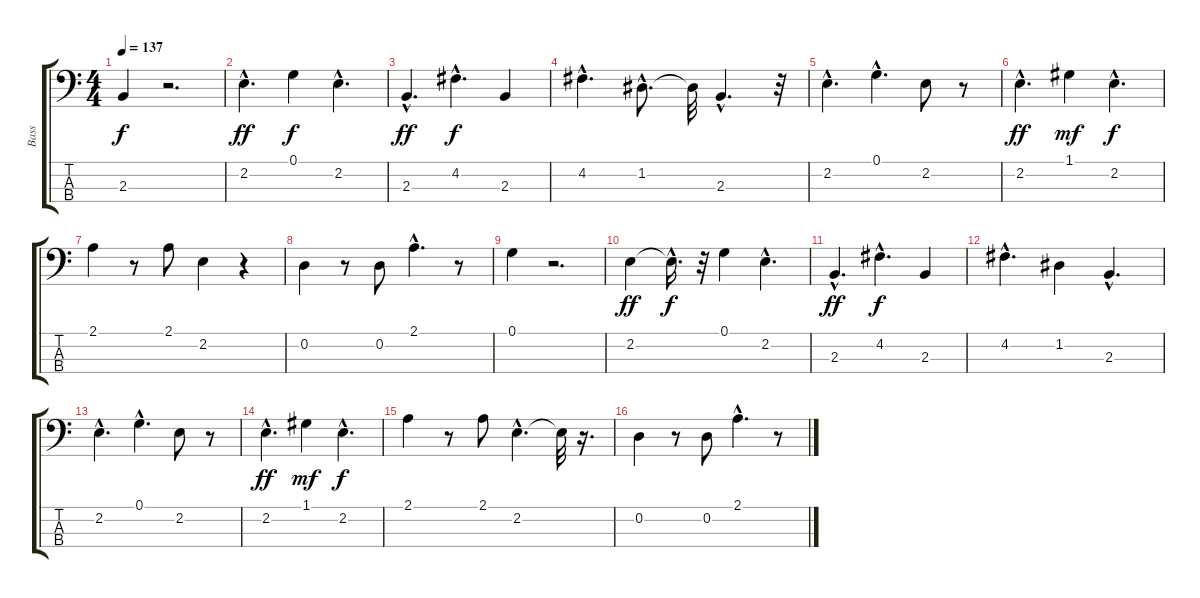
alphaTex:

\track ("Bass " "Bass ") {instrument acousticbass}
\staff {score tabs}
\tuning (G2 D2 A1 E1) {hide}
\ts (4 4)
\tempo 137
\clef f4
\ks c
2.3.4{dy f} r.2{d} |
2.2{hac}.4{d dy ff} 0.1.4{dy f} 2.2{hac}.4{d} |
2.3{hac}.4{d dy ff} 4.2{hac}.4{d dy f} 2.3.4 |
4.2{hac}.4{d} 1.2{hac}.8{d} 1.2{t}.32 2.3{hac}.4{d} r.32 |
2.2{hac}.4{d} 0.1{hac}.4{d} 2.2.8 r.8 |
2.2{hac}.4{d dy ff} 1.1.4{dy mf} 2.2{hac}.4{d dy f} |
2.1.4 r.8 2.1.8 2.2.4 r.4 |
0.2.4 r.8 0.2.8 2.1{hac}.4{d} r.8 |
0.1.4 r.2{d} |
2.2.4{dy ff} 2.2{hac t}.16{d dy f} r.32 0.1.4 2.2{hac}.4{d} |
2.3{hac}.4{d dy ff} 4.2{hac}.4{d dy f} 2.3.4 |
4.2{hac}.4{d} 1.2.4 2.3{hac}.4{d} |
2.2{hac}.4{d} 0.1{hac}.4{d} 2.2.8 r.8 |
2.2{hac}.4{d dy ff} 1.1.4{dy mf} 2.2{hac}.4{d dy f} |
2.1.4 r.8 2.1.8 2.2{hac}.4{d} 2.2{t}.32 r.16{d} |
0.2.4 r.8 0.2.8 2.1{hac}.4{d} r.8
